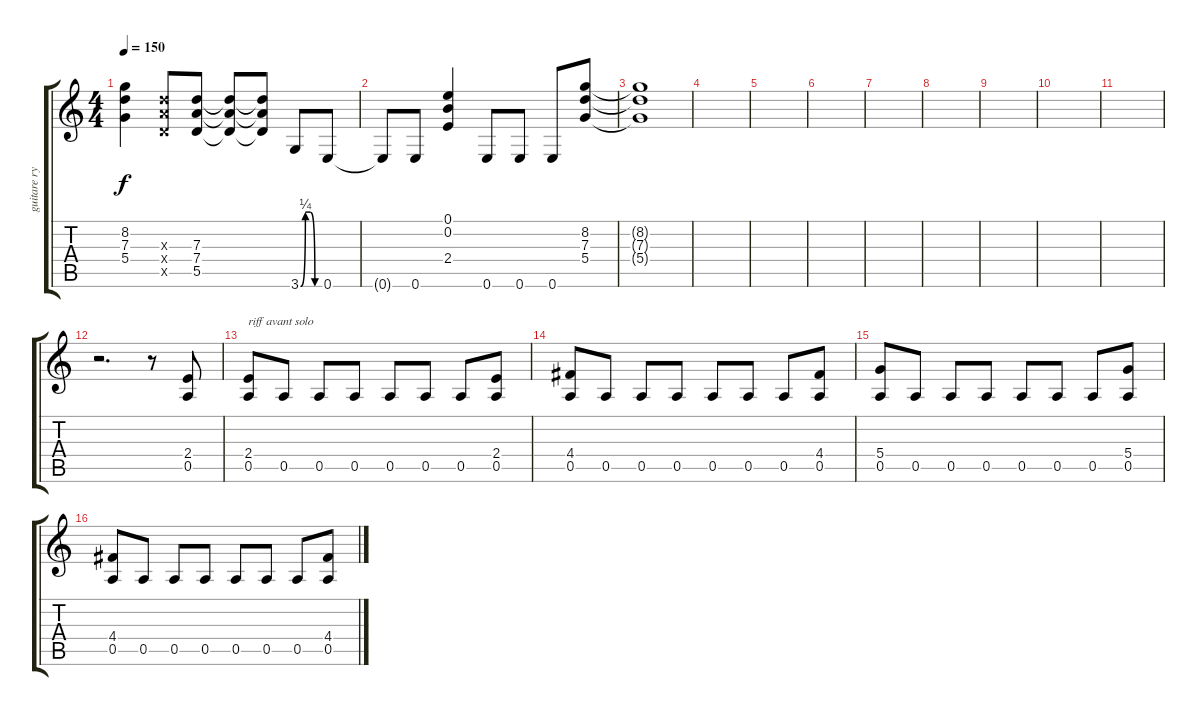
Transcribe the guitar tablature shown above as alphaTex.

\track ("guitare rythme 1" "guitare ry") {instrument distortionguitar}
\staff {score tabs}
\tuning (E4 B3 G3 D3 A2 E2) {hide}
\ts (4 4)
\tempo 150
\clef g2
\ks c
(8.2{t} 7.3{t} 5.4{t}).4{dy f} (7.3{x} 7.4{x} 5.5{x}).8 (7.3 7.4 5.5).8 (7.3{t} 7.4{t} 5.5{t}).8 (7.3{t} 7.4{t} 5.5{t}).8 3.6{be (custom 0 0 15 1 30 1 45 0 60 0)}.8 0.6.8 |
0.6{t}.8 0.6.8 (0.1 0.2 2.4).4 0.6.8 0.6.8 0.6.8 (8.2 7.3 5.4).8 |
(8.2{t} 7.3{t} 5.4{t}).1 |
|
|
|
|
|
|
|
|
r.2{d} r.8 (2.4 0.5).8 |
(2.4 0.5).8{txt "riff avant solo"} 0.5.8 0.5.8 0.5.8 0.5.8 0.5.8 0.5.8 (2.4 0.5).8 |
(4.4 0.5).8 0.5.8 0.5.8 0.5.8 0.5.8 0.5.8 0.5.8 (4.4 0.5).8 |
(5.4 0.5).8 0.5.8 0.5.8 0.5.8 0.5.8 0.5.8 0.5.8 (5.4 0.5).8 |
(4.4 0.5).8 0.5.8 0.5.8 0.5.8 0.5.8 0.5.8 0.5.8 (4.4 0.5).8
